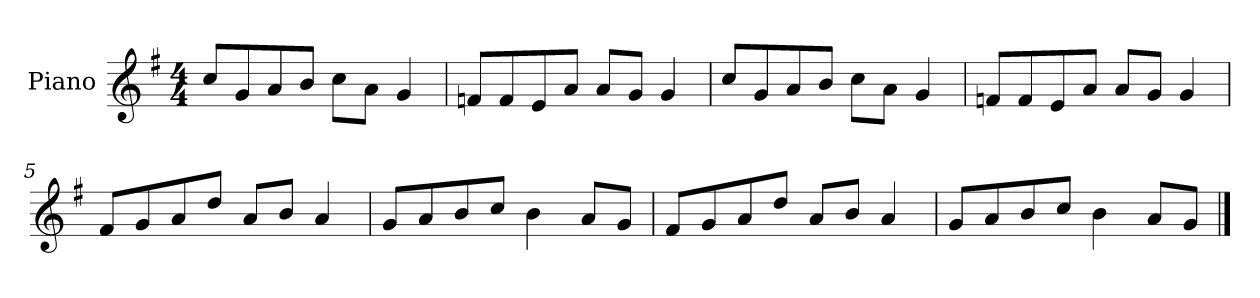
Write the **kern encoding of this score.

**kern
*part1
*staff1
*I"Piano
*I'P-no
*clefG2
*k[f#]
*M4/4
*MM90
=1
8cc/L
8g/
8a/
8b/J
8cc\L
8a\J
4g/
=2
8fn/L
8f/
8e/
8a/J
8a/L
8g/J
4g/
=3
8cc/L
8g/
8a/
8b/J
8cc\L
8a\J
4g/
=4
8fn/L
8f/
8e/
8a/J
8a/L
8g/J
4g/
=5
8f#/L
8g/
8a/
8dd/J
8a/L
8b/J
4a/
!!LO:LB:g=z
=6
8g/L
8a/
8b/
8cc/J
4b\
8a/L
8g/J
=7
8f#/L
8g/
8a/
8dd/J
8a/L
8b/J
4a/
=8
8g/L
8a/
8b/
8cc/J
4b\
8a/L
8g/J
==
*-
